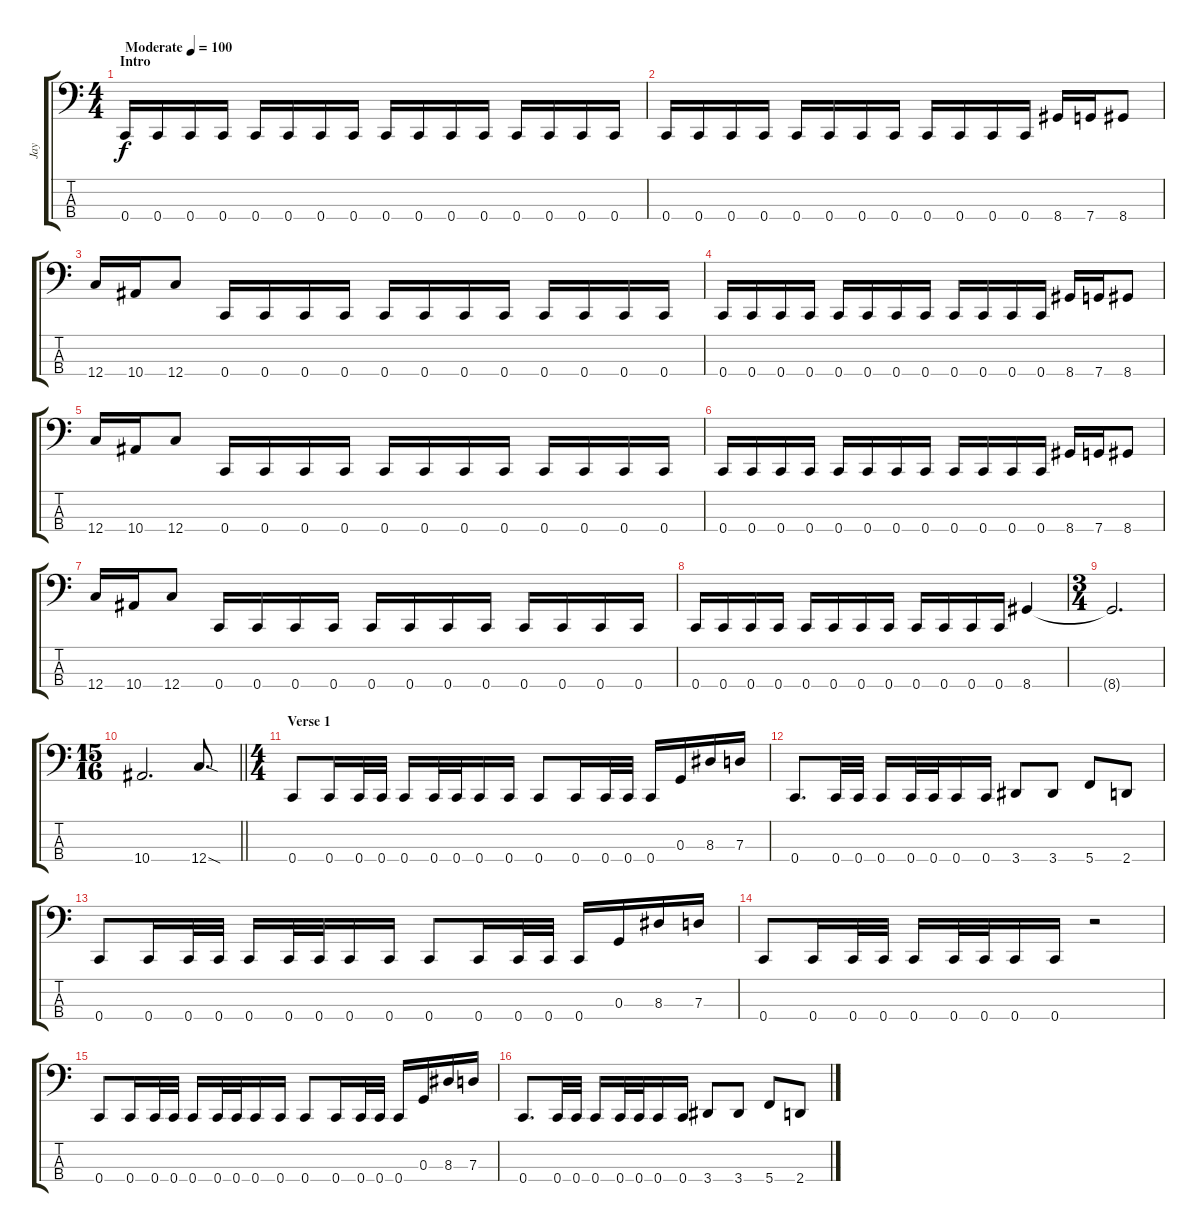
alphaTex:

\track ("Jay" "Jay") {instrument electricbasspick}
\staff {score tabs}
\tuning (F2 C2 G1 C1) {hide}
\ts (4 4)
\section ("" "Intro")
\tempo (100 "Moderate")
\clef f4
\ks c
0.4.16{dy f instrument electricbasspick} 0.4.16 0.4.16 0.4.16 0.4.16 0.4.16 0.4.16 0.4.16 0.4.16 0.4.16 0.4.16 0.4.16 0.4.16 0.4.16 0.4.16 0.4.16 |
0.4.16 0.4.16 0.4.16 0.4.16 0.4.16 0.4.16 0.4.16 0.4.16 0.4.16 0.4.16 0.4.16 0.4.16 8.4.16 7.4.16 8.4.8 |
12.4.16 10.4.16 12.4.8 0.4.16 0.4.16 0.4.16 0.4.16 0.4.16 0.4.16 0.4.16 0.4.16 0.4.16 0.4.16 0.4.16 0.4.16 |
0.4.16 0.4.16 0.4.16 0.4.16 0.4.16 0.4.16 0.4.16 0.4.16 0.4.16 0.4.16 0.4.16 0.4.16 8.4.16 7.4.16 8.4.8 |
12.4.16 10.4.16 12.4.8 0.4.16 0.4.16 0.4.16 0.4.16 0.4.16 0.4.16 0.4.16 0.4.16 0.4.16 0.4.16 0.4.16 0.4.16 |
0.4.16 0.4.16 0.4.16 0.4.16 0.4.16 0.4.16 0.4.16 0.4.16 0.4.16 0.4.16 0.4.16 0.4.16 8.4.16 7.4.16 8.4.8 |
12.4.16 10.4.16 12.4.8 0.4.16 0.4.16 0.4.16 0.4.16 0.4.16 0.4.16 0.4.16 0.4.16 0.4.16 0.4.16 0.4.16 0.4.16 |
0.4.16 0.4.16 0.4.16 0.4.16 0.4.16 0.4.16 0.4.16 0.4.16 0.4.16 0.4.16 0.4.16 0.4.16 8.4.4 |
\ts (3 4)
8.4{t}.2{d} |
\ts (15 16)
\barLineRight lightlight
10.4.2{d} 12.4{sod}.8{d} |
\ts (4 4)
\section ("" "Verse 1")
0.4.8 0.4.16 0.4.32 0.4.32 0.4.16 0.4.32 0.4.32 0.4.16 0.4.16 0.4.8 0.4.16 0.4.32 0.4.32 0.4.16 0.3.16 8.3.16 7.3.16 |
0.4.8{d} 0.4.32 0.4.32 0.4.16 0.4.32 0.4.32 0.4.16 0.4.16 3.4.8 3.4.8 5.4.8 2.4.8 |
0.4.8 0.4.16 0.4.32 0.4.32 0.4.16 0.4.32 0.4.32 0.4.16 0.4.16 0.4.8 0.4.16 0.4.32 0.4.32 0.4.16 0.3.16 8.3.16 7.3.16 |
0.4.8 0.4.16 0.4.32 0.4.32 0.4.16 0.4.32 0.4.32 0.4.16 0.4.16 r.2 |
0.4.8 0.4.16 0.4.32 0.4.32 0.4.16 0.4.32 0.4.32 0.4.16 0.4.16 0.4.8 0.4.16 0.4.32 0.4.32 0.4.16 0.3.16 8.3.16 7.3.16 |
0.4.8{d} 0.4.32 0.4.32 0.4.16 0.4.32 0.4.32 0.4.16 0.4.16 3.4.8 3.4.8 5.4.8 2.4.8
